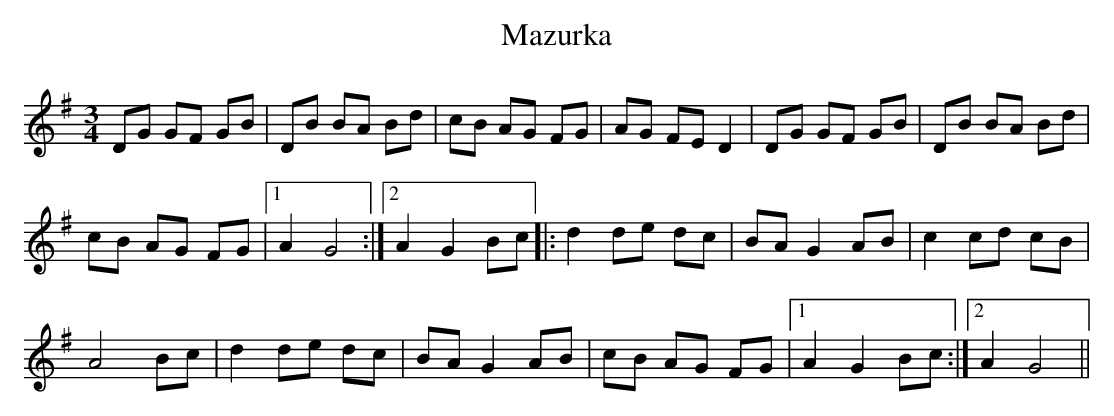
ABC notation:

X:1
T:Mazurka
L:1/8
M:3/4
K:G
DG GF GB | DB BA Bd | cB AG FG | AG FED2 | DG GF GB | DB BA Bd |
cB AG FG |1 A2G4 :|2 A2 G2Bc |: d2de dc | BA G2 AB | c2 cd cB |
A4Bc | d2de dc | BA G2 AB | cB AG FG |1 A2G2Bc :|2 A2G4 ||
